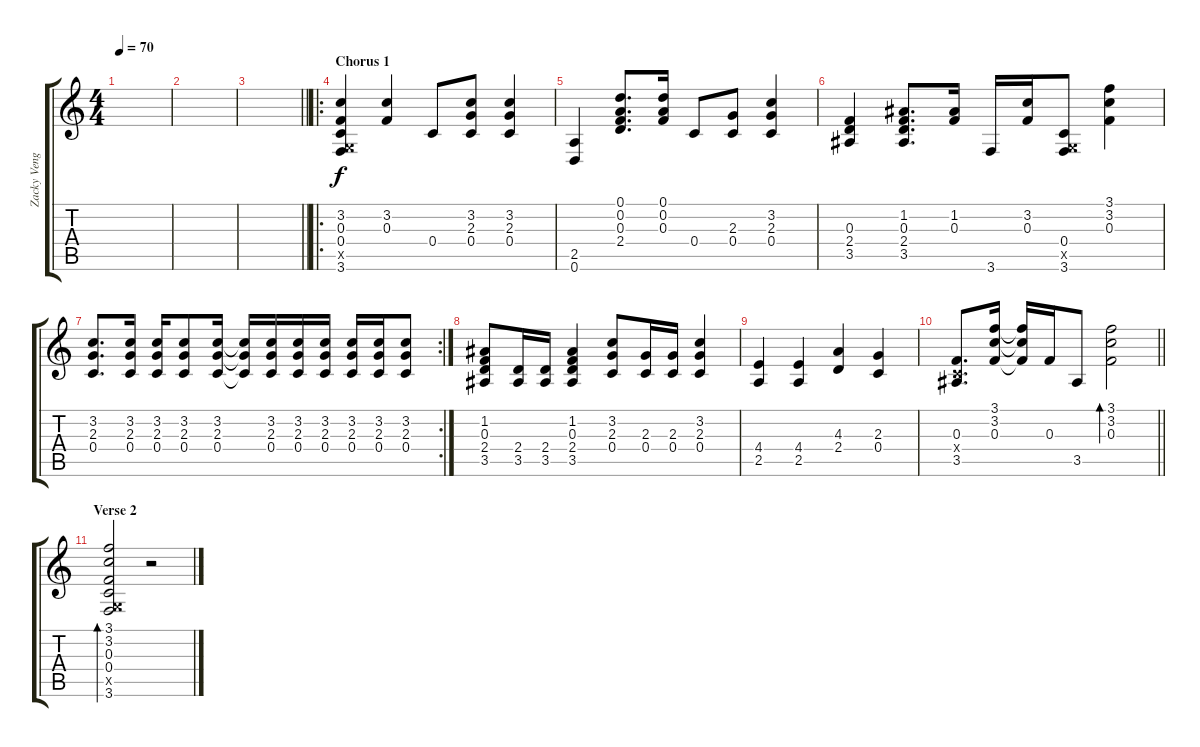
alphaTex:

\track ("Zacky Vengeance | Gtr. 1 - 1step down" "Zacky Veng") {instrument electricguitarjazz}
\staff {score tabs}
\tuning (D4 A3 F3 C3 G2 D2) {hide}
\ts (4 4)
\tempo 70
\clef g2
\ks c
|
|
\barLineRight lightlight
|
\ro
\section ("" "Chorus 1")
(3.2 0.3 0.4 0.5{x} 3.6).4 (3.2 0.3).4 0.4.8 (3.2 2.3 0.4).8 (3.2 2.3 0.4).4 |
(2.5 0.6).4 (0.1 0.2 0.3 2.4).8{d} (0.1 0.2 0.3).16 0.4.8 (2.3 0.4).8 (3.2 2.3 0.4).4 |
(0.3 2.4 3.5).4 (1.2 0.3 2.4 3.5).8{d} (1.2 0.3).16 3.6.16 (3.2 0.3).16 (0.4 0.5{x} 3.6).8 (3.1 3.2 0.3).4 |
\rc 2
(3.2 2.3 0.4).8{d} (3.2 2.3 0.4).16 (3.2 2.3 0.4).16 (3.2 2.3 0.4).8 (3.2 2.3 0.4).16 (3.2{t} 2.3{t} 0.4{t}).16 (3.2 2.3 0.4).16 (3.2 2.3 0.4).16 (3.2 2.3 0.4).16 (3.2 2.3 0.4).16 (3.2 2.3 0.4).16 (3.2 2.3 0.4).8 |
(1.2 0.3 2.4 3.5).8 (2.4 3.5).16 (2.4 3.5).16 (1.2 0.3 2.4 3.5).4 (3.2 2.3 0.4).8 (2.3 0.4).16 (2.3 0.4).16 (3.2 2.3 0.4).4 |
(4.4 2.5).4 (4.4 2.5).4 (4.3 2.4).4 (2.3 0.4).4 |
\barLineRight lightlight
(0.3 0.4{x} 3.5).8{d} (3.1 3.2 0.3).16 (3.1{t} 3.2{t} 0.3{t}).16 0.3.16 3.5.8 (3.1 3.2 0.3).2{bd 60} |
\section ("" "Verse 2")
(3.1 3.2 0.3 0.4 0.5{x} 3.6).2{bd 60} r.2
